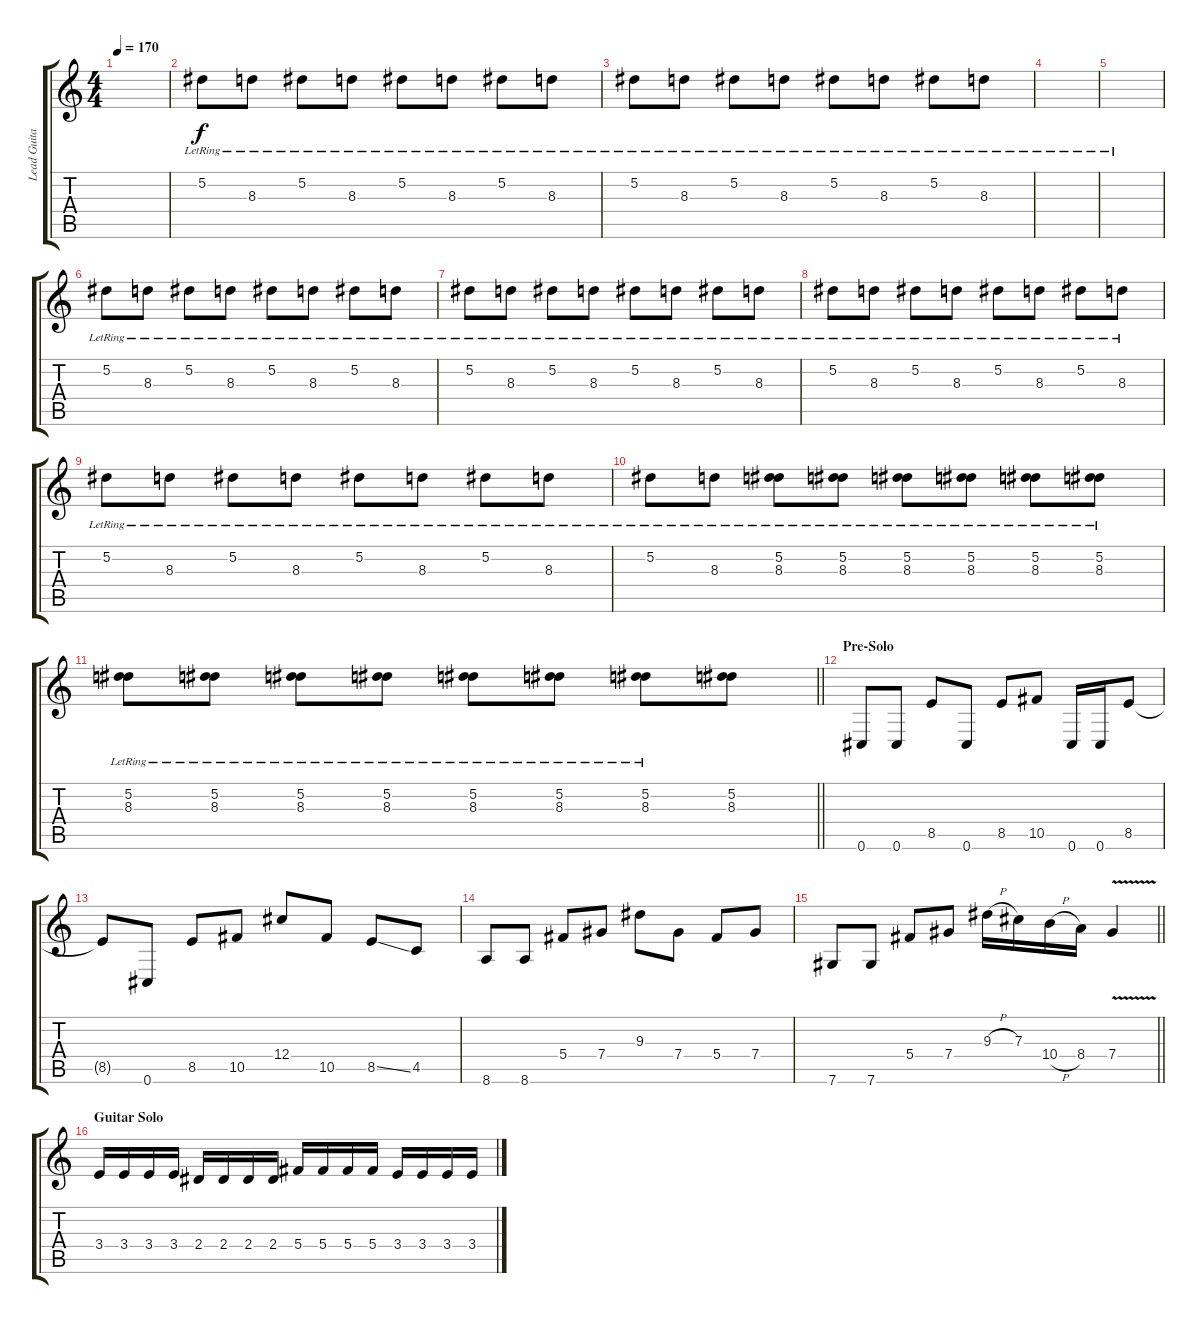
\track ("Lead Guitar II" "Lead Guita") {instrument distortionguitar}
\staff {score tabs}
\tuning (Eb4 Bb3 Gb3 Db3 Ab2 Db2) {hide}
\ts (4 4)
\tempo 170
\clef g2
\ks c
|
5.2{lr}.8{volume 13} 8.3{lr}.8 5.2{lr}.8 8.3{lr}.8 5.2{lr}.8 8.3{lr}.8 5.2{lr}.8 8.3{lr}.8 |
5.2{lr}.8 8.3{lr}.8 5.2{lr}.8 8.3{lr}.8 5.2{lr}.8 8.3{lr}.8 5.2{lr}.8 8.3{lr}.8 |
|
|
5.2{lr}.8{volume 13} 8.3{lr}.8 5.2{lr}.8 8.3{lr}.8 5.2{lr}.8 8.3{lr}.8 5.2{lr}.8 8.3{lr}.8 |
5.2{lr}.8 8.3{lr}.8 5.2{lr}.8 8.3{lr}.8 5.2{lr}.8 8.3{lr}.8 5.2{lr}.8 8.3{lr}.8 |
5.2{lr}.8{volume 0} 8.3{lr}.8{volume 13} 5.2{lr}.8 8.3{lr}.8 5.2{lr}.8 8.3{lr}.8 5.2{lr}.8 8.3{lr}.8 |
5.2{lr}.8 8.3{lr}.8 5.2{lr}.8 8.3{lr}.8 5.2{lr}.8 8.3{lr}.8 5.2{lr}.8 8.3{lr}.8 |
5.2{lr}.8 8.3{lr}.8 (5.2{lr} 8.3).8 (5.2 8.3{lr}).8 (5.2{lr} 8.3).8 (5.2 8.3{lr}).8 (5.2{lr} 8.3).8 (5.2 8.3{lr}).8 |
\barLineRight lightlight
(5.2{lr} 8.3).8 (5.2 8.3{lr}).8 (5.2{lr} 8.3).8 (5.2 8.3{lr}).8 (5.2{lr} 8.3).8 (5.2 8.3{lr}).8 (5.2{lr} 8.3).8 (5.2 8.3).8 |
\section ("" "Pre-Solo")
0.6.8 0.6.8 8.5.8 0.6.8 8.5.8 10.5.8 0.6.16 0.6.16 8.5.8 |
8.5{t}.8 0.6.8 8.5.8 10.5.8 12.4.8 10.5.8 8.5{ss}.8 4.5.8 |
8.6.8 8.6.8 5.4.8 7.4.8 9.3.8 7.4.8 5.4.8 7.4.8 |
\barLineRight lightlight
7.6.8 7.6.8 5.4.8 7.4.8 9.3{h}.16 7.3.16 10.4{h}.16 8.4.16 7.4{v}.4 |
\section ("" "Guitar Solo")
3.4.16 3.4.16 3.4.16 3.4.16 2.4.16 2.4.16 2.4.16 2.4.16 5.4.16 5.4.16 5.4.16 5.4.16 3.4.16 3.4.16 3.4.16 3.4.16
